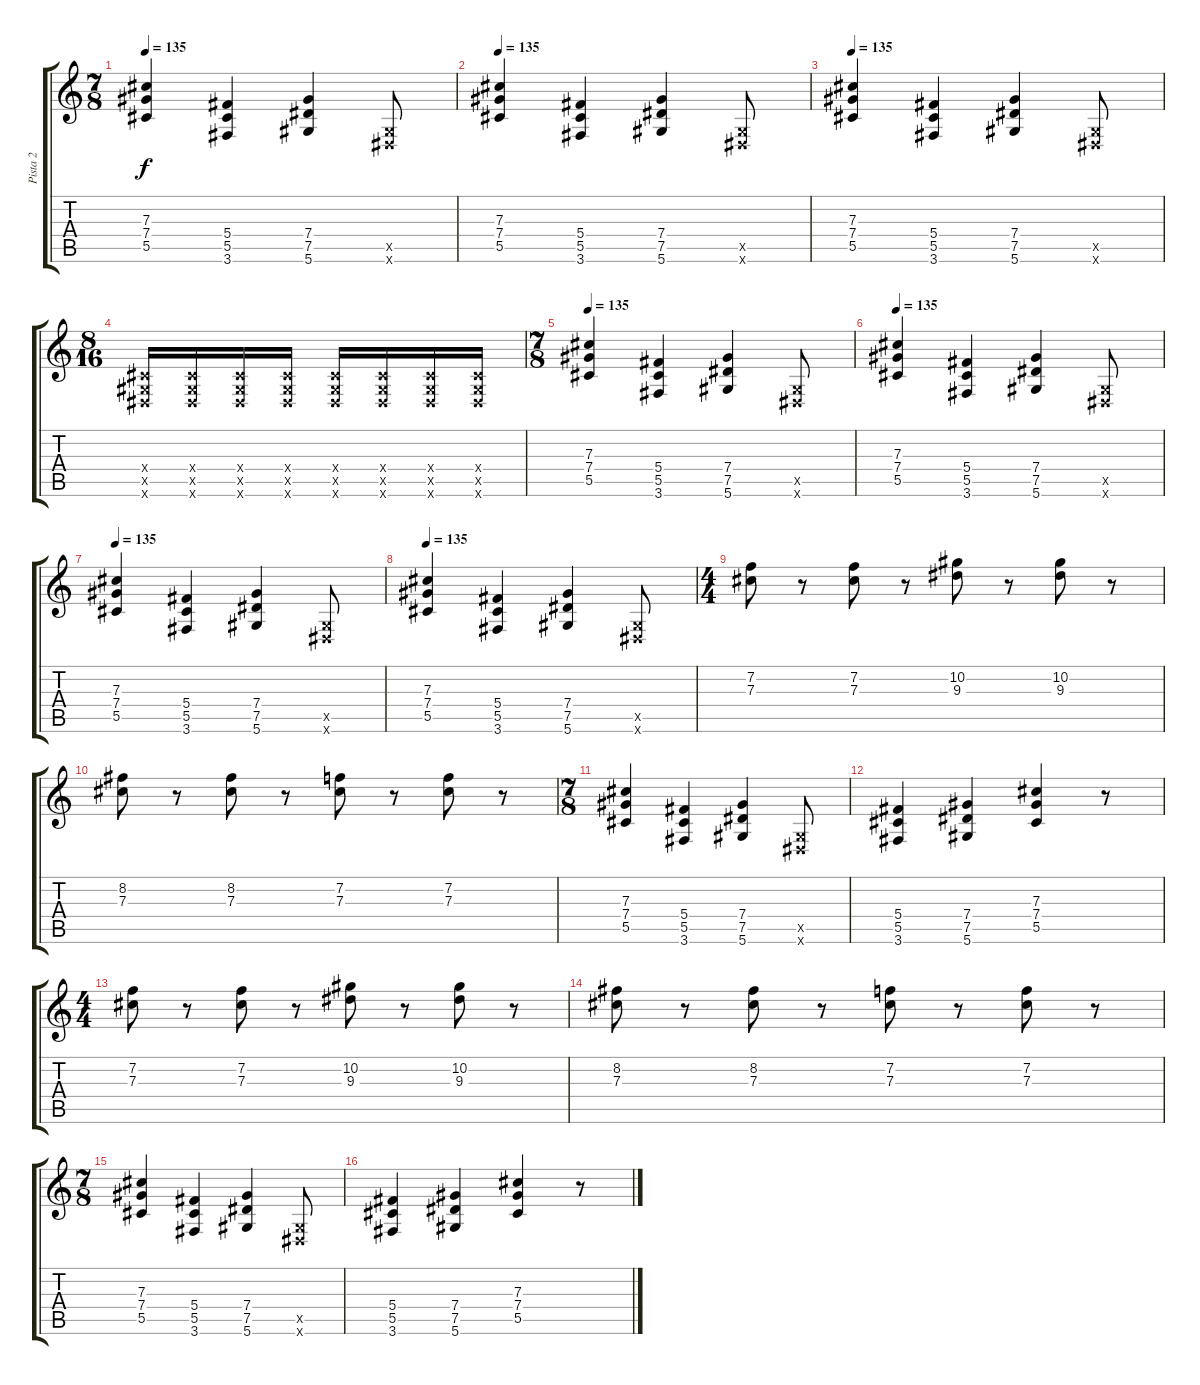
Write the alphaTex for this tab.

\track ("Pista 2" "Pista 2") {instrument overdrivenguitar}
\staff {score tabs}
\tuning (Eb4 Bb3 Gb3 Db3 Ab2 Eb2) {hide}
\ts (7 8)
\tempo 135
\clef g2
\ks c
(7.3 7.4 5.5).4{dy f instrument distortionguitar} (5.4 5.5 3.6).4 (7.4 7.5 5.6).4 (0.5{x} 0.6{x}).8 |
\tempo 135
(7.3 7.4 5.5).4{instrument distortionguitar} (5.4 5.5 3.6).4 (7.4 7.5 5.6).4 (0.5{x} 0.6{x}).8 |
\tempo 135
(7.3 7.4 5.5).4{instrument distortionguitar} (5.4 5.5 3.6).4 (7.4 7.5 5.6).4 (0.5{x} 0.6{x}).8 |
\ts (8 16)
(0.4{x} 0.5{x} 0.6{x}).16 (0.4{x} 0.5{x} 0.6{x}).16 (0.4{x} 0.5{x} 0.6{x}).16 (0.4{x} 0.5{x} 0.6{x}).16 (0.4{x} 0.5{x} 0.6{x}).16 (0.4{x} 0.5{x} 0.6{x}).16 (0.4{x} 0.5{x} 0.6{x}).16 (0.4{x} 0.5{x} 0.6{x}).16 |
\ts (7 8)
\tempo 135
(7.3 7.4 5.5).4{instrument distortionguitar} (5.4 5.5 3.6).4 (7.4 7.5 5.6).4 (0.5{x} 0.6{x}).8 |
\tempo 135
(7.3 7.4 5.5).4{instrument distortionguitar} (5.4 5.5 3.6).4 (7.4 7.5 5.6).4 (0.5{x} 0.6{x}).8 |
\tempo 135
(7.3 7.4 5.5).4{instrument distortionguitar} (5.4 5.5 3.6).4 (7.4 7.5 5.6).4 (0.5{x} 0.6{x}).8 |
\tempo 135
(7.3 7.4 5.5).4{instrument distortionguitar} (5.4 5.5 3.6).4 (7.4 7.5 5.6).4 (0.5{x} 0.6{x}).8 |
\ts (4 4)
(7.2 7.3).8 r.8 (7.2 7.3).8 r.8 (10.2 9.3).8 r.8 (10.2 9.3).8 r.8 |
(8.2 7.3).8 r.8 (8.2 7.3).8 r.8 (7.2 7.3).8 r.8 (7.2 7.3).8 r.8 |
\ts (7 8)
(7.3 7.4 5.5).4 (5.4 5.5 3.6).4 (7.4 7.5 5.6).4 (0.5{x} 0.6{x}).8 |
(5.4 5.5 3.6).4 (7.4 7.5 5.6).4 (7.3 7.4 5.5).4 r.8 |
\ts (4 4)
(7.2 7.3).8 r.8 (7.2 7.3).8 r.8 (10.2 9.3).8 r.8 (10.2 9.3).8 r.8 |
(8.2 7.3).8 r.8 (8.2 7.3).8 r.8 (7.2 7.3).8 r.8 (7.2 7.3).8 r.8 |
\ts (7 8)
(7.3 7.4 5.5).4 (5.4 5.5 3.6).4 (7.4 7.5 5.6).4 (0.5{x} 0.6{x}).8 |
(5.4 5.5 3.6).4 (7.4 7.5 5.6).4 (7.3 7.4 5.5).4 r.8
